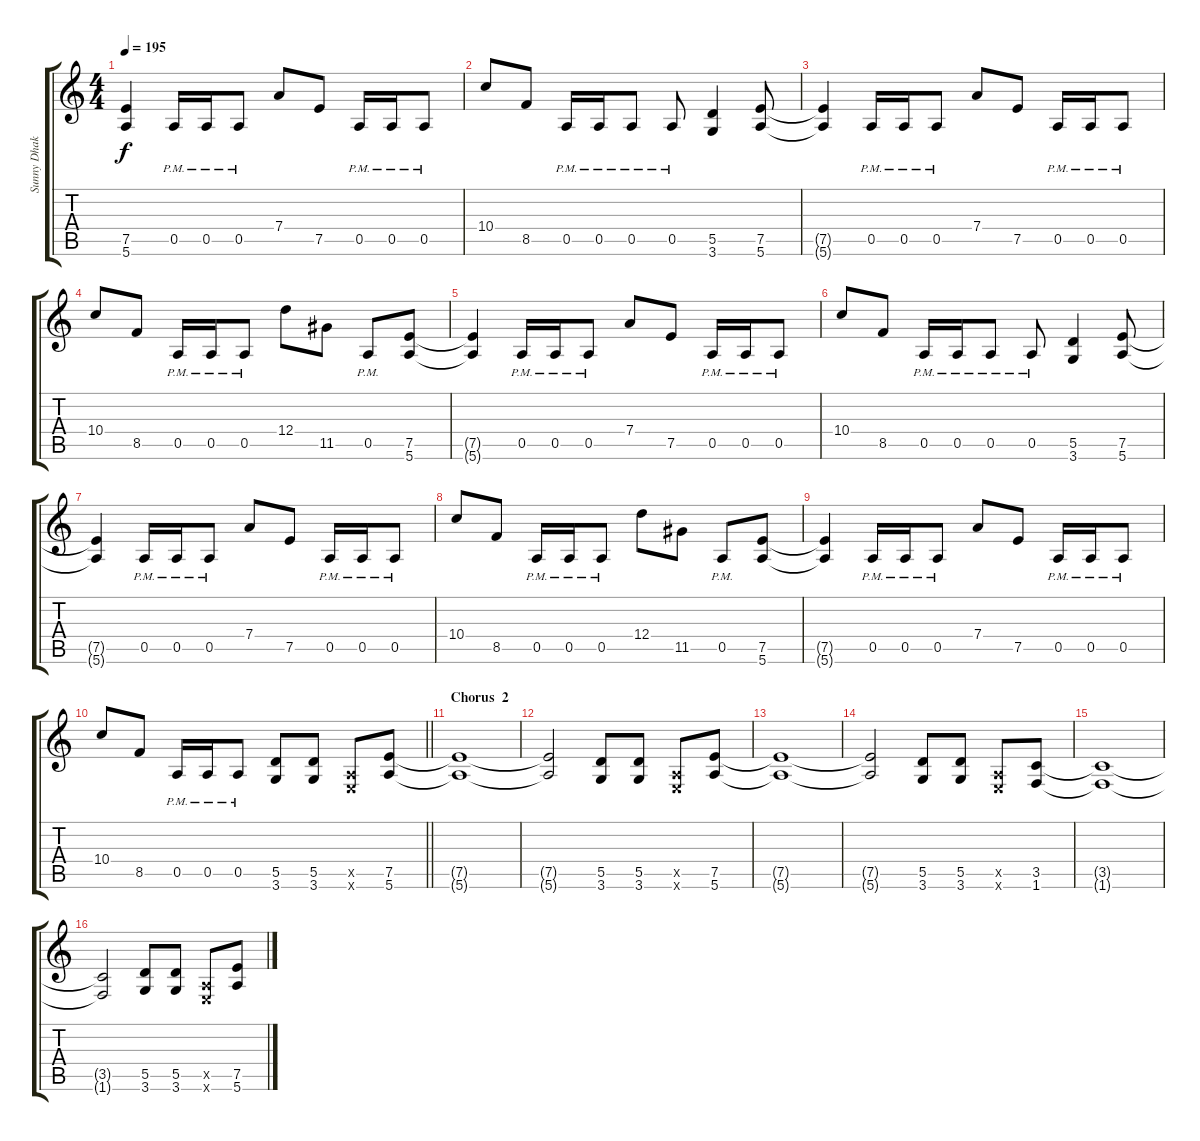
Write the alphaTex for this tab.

\track ("Sunny Dhak" "Sunny Dhak") {instrument distortionguitar}
\staff {score tabs}
\tuning (E4 B3 G3 D3 A2 E2) {hide}
\ts (4 4)
\tempo 195
\clef g2
\ks c
(7.5{t} 5.6{t}).4{dy f} 0.5{pm}.16 0.5{pm}.16 0.5{pm}.8 7.4.8 7.5.8 0.5{pm}.16 0.5{pm}.16 0.5{pm}.8 |
10.4.8 8.5.8 0.5{pm}.16 0.5{pm}.16 0.5{pm}.8 0.5{pm}.8 (5.5 3.6).4 (7.5 5.6).8 |
(7.5{t} 5.6{t}).4 0.5{pm}.16 0.5{pm}.16 0.5{pm}.8 7.4.8 7.5.8 0.5{pm}.16 0.5{pm}.16 0.5{pm}.8 |
10.4.8 8.5.8 0.5{pm}.16 0.5{pm}.16 0.5{pm}.8 12.4.8 11.5.8 0.5{pm}.8 (7.5 5.6).8 |
(7.5{t} 5.6{t}).4 0.5{pm}.16 0.5{pm}.16 0.5{pm}.8 7.4.8 7.5.8 0.5{pm}.16 0.5{pm}.16 0.5{pm}.8 |
10.4.8 8.5.8 0.5{pm}.16 0.5{pm}.16 0.5{pm}.8 0.5{pm}.8 (5.5 3.6).4 (7.5 5.6).8 |
(7.5{t} 5.6{t}).4 0.5{pm}.16 0.5{pm}.16 0.5{pm}.8 7.4.8 7.5.8 0.5{pm}.16 0.5{pm}.16 0.5{pm}.8 |
10.4.8 8.5.8 0.5{pm}.16 0.5{pm}.16 0.5{pm}.8 12.4.8 11.5.8 0.5{pm}.8 (7.5 5.6).8 |
(7.5{t} 5.6{t}).4 0.5{pm}.16 0.5{pm}.16 0.5{pm}.8 7.4.8 7.5.8 0.5{pm}.16 0.5{pm}.16 0.5{pm}.8 |
\barLineRight lightlight
10.4.8 8.5.8 0.5{pm}.16 0.5{pm}.16 0.5{pm}.8 (5.5 3.6).8 (5.5 3.6).8 (0.5{x} 0.6{x}).8 (7.5 5.6).8 |
\section ("" "Chorus  2")
(7.5{t} 5.6{t}).1 |
(7.5{t} 5.6{t}).2 (5.5 3.6).8 (5.5 3.6).8 (0.5{x} 0.6{x}).8 (7.5 5.6).8 |
(7.5{t} 5.6{t}).1 |
(7.5{t} 5.6{t}).2 (5.5 3.6).8 (5.5 3.6).8 (0.5{x} 0.6{x}).8 (3.5 1.6).8 |
(3.5{t} 1.6{t}).1 |
(3.5{t} 1.6{t}).2 (5.5 3.6).8 (5.5 3.6).8 (0.5{x} 0.6{x}).8 (7.5 5.6).8
